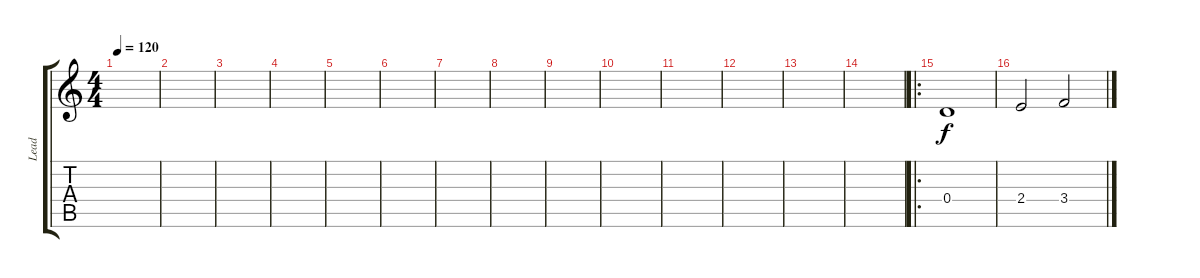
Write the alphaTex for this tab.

\track ("Lead" "Lead") {instrument distortionguitar}
\staff {score tabs}
\tuning (E4 B3 G3 D3 A2 E2) {hide}
\ts (4 4)
\tempo 120
\clef g2
\ks c
|
|
|
|
|
|
|
|
|
|
|
|
|
|
\ro
0.4.1 |
2.4.2 3.4.2
